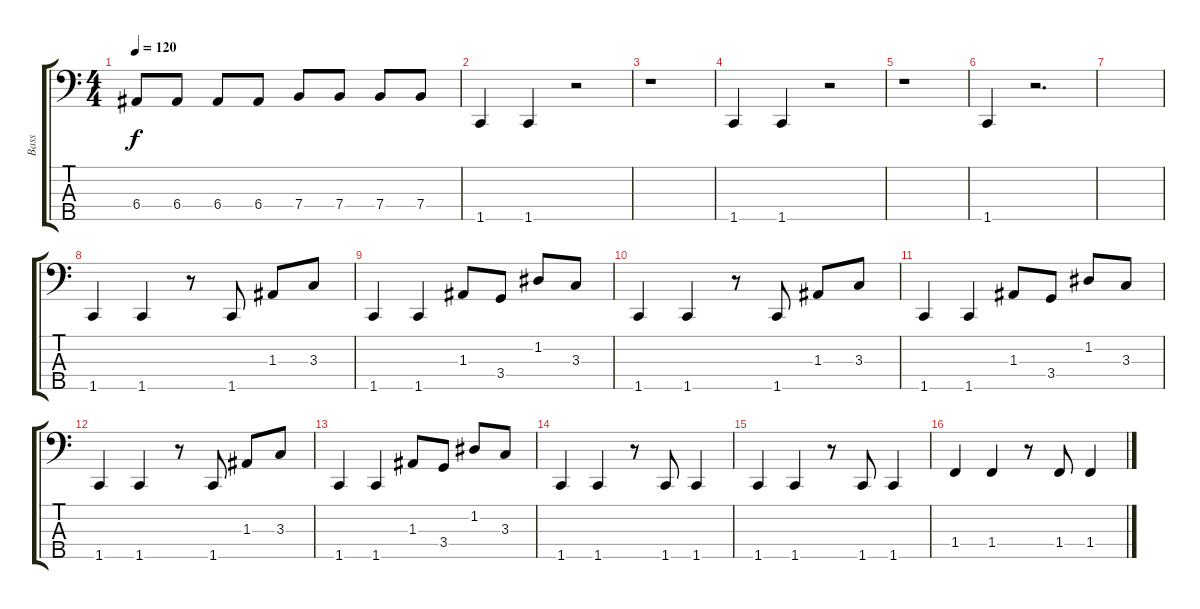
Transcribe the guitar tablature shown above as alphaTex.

\track ("Bass" "Bass") {instrument electricbassfinger}
\staff {score tabs}
\tuning (G2 D2 A1 E1 B0) {hide}
\ts (4 4)
\tempo 120
\clef f4
\ks c
6.4.8{dy f} 6.4.8 6.4.8 6.4.8 7.4.8 7.4.8 7.4.8 7.4.8 |
1.5.4 1.5.4 r.2 |
r.1 |
1.5.4 1.5.4 r.2 |
r.1 |
1.5.4 r.2{d} |
|
1.5.4 1.5.4 r.8 1.5.8 1.3.8 3.3.8 |
1.5.4 1.5.4 1.3.8 3.4.8 1.2.8 3.3.8 |
1.5.4 1.5.4 r.8 1.5.8 1.3.8 3.3.8 |
1.5.4 1.5.4 1.3.8 3.4.8 1.2.8 3.3.8 |
1.5.4 1.5.4 r.8 1.5.8 1.3.8 3.3.8 |
1.5.4 1.5.4 1.3.8 3.4.8 1.2.8 3.3.8 |
1.5.4 1.5.4 r.8 1.5.8 1.5.4 |
1.5.4 1.5.4 r.8 1.5.8 1.5.4 |
1.4.4 1.4.4 r.8 1.4.8 1.4.4
